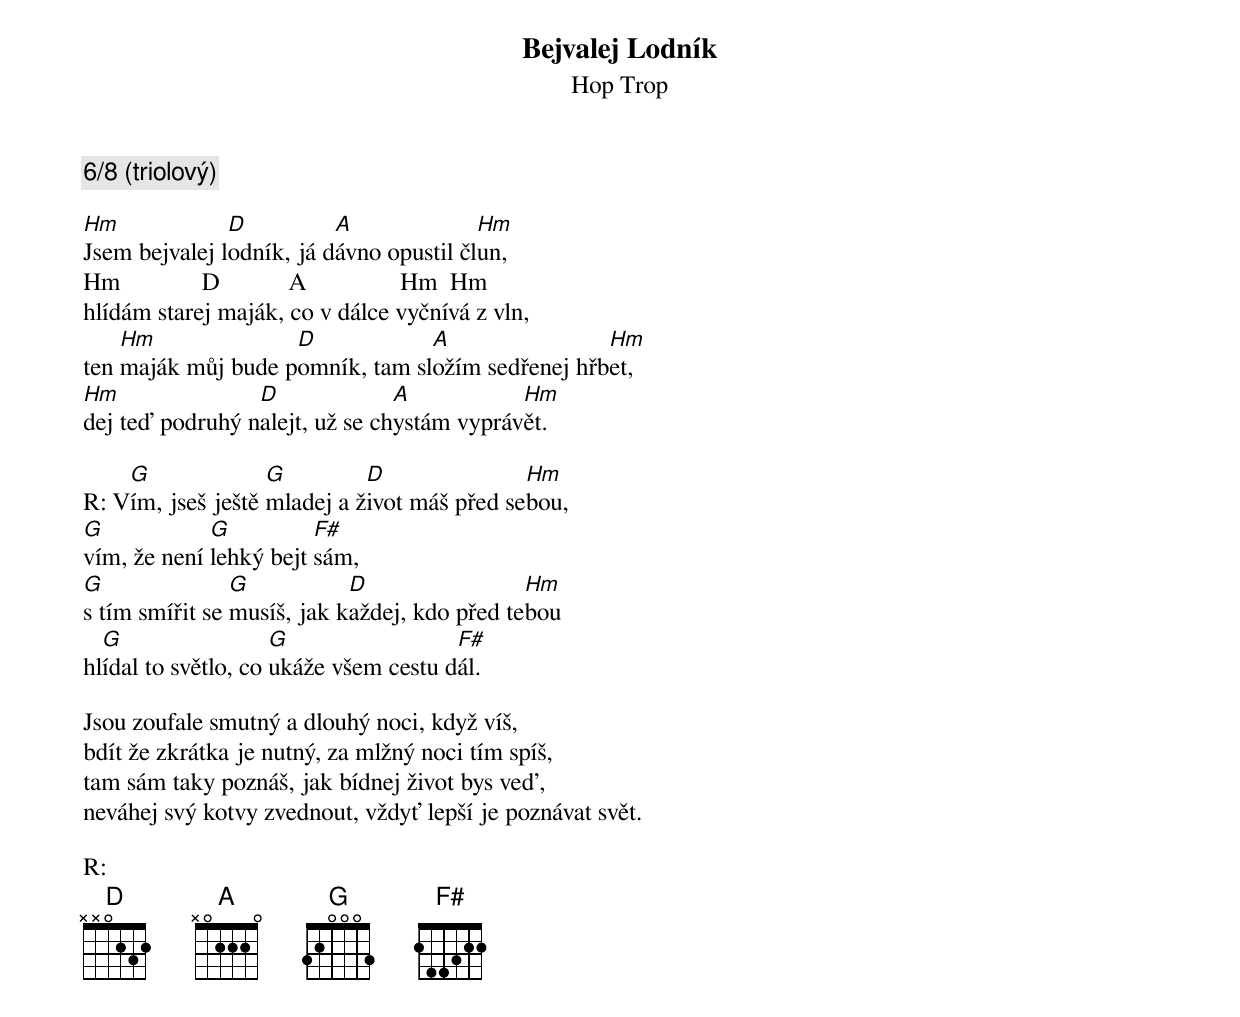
Bejvalej Lodník
Hop Trop


6/8 (triolový)

Hm             D          A              Hm
Jsem bejvalej lodník, já dávno opustil člun,
Hm             D           A               Hm  Hm
hlídám starej maják, co v dálce vyčnívá z vln,
    Hm              D            A                Hm
ten maják můj bude pomník, tam složím sedřenej hřbet,
Hm               D              A           Hm
dej teď podruhý nalejt, už se chystám vyprávět.

    G              G         D               Hm
R: Vím, jseš ještě mladej a život máš před sebou,
G            G          F#
vím, že není lehký bejt sám,
G               G           D                 Hm
s tím smířit se musíš, jak každej, kdo před tebou
  G                  G                 F#
hlídal to světlo, co ukáže všem cestu dál.

Jsou zoufale smutný a dlouhý noci, když víš,
bdít že zkrátka je nutný, za mlžný noci tím spíš,
tam sám taky poznáš, jak bídnej život bys ved',
neváhej svý kotvy zvednout, vždyť lepší je poznávat svět.

R:
